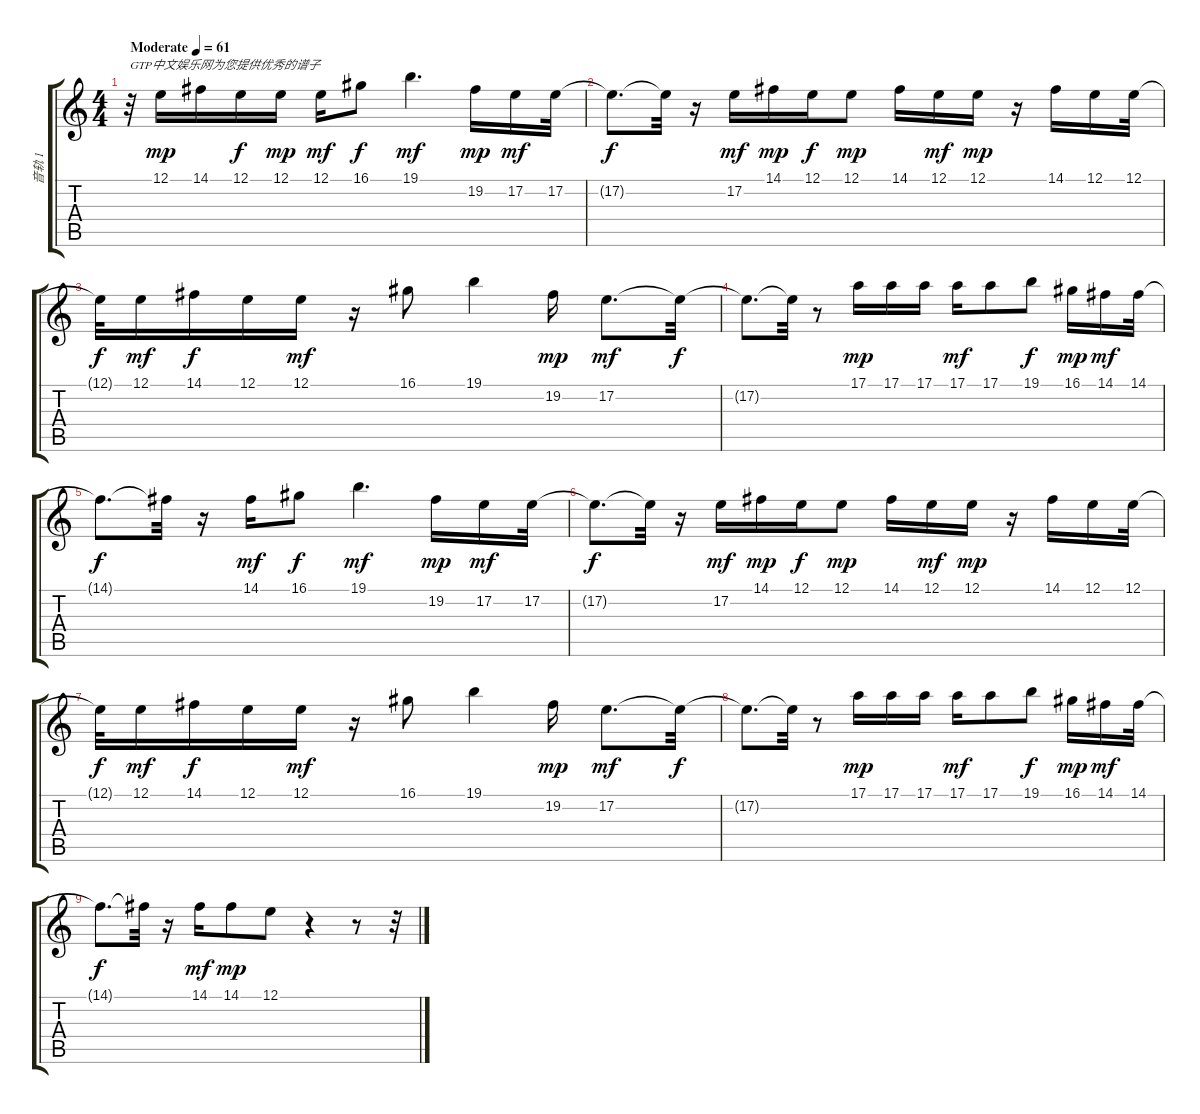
\track ("音轨 1" "音轨 1") {instrument fx5brightness}
\staff {score tabs}
\tuning (E4 B3 G3 D3 A2 E2) {hide}
\ts (4 4)
\tempo (61 "Moderate")
\clef g2
\ks c
r.32{txt "GTP中文娱乐网为您提供优秀的谱子" dy mp instrument fx5brightness} 12.1.16 14.1.16 12.1.16{dy f} 12.1.16{dy mp} 12.1.16{dy mf} 16.1.8{dy f} 19.1.4{d dy mf} 19.2.16{dy mp} 17.2.16{dy mf} 17.2.32 |
17.2{t}.8{d dy f} 17.2{t}.32 r.16 17.2.16{dy mf} 14.1.16{dy mp} 12.1.16{dy f} 12.1.8{dy mp} 14.1.16 12.1.16{dy mf} 12.1.16{dy mp} r.16 14.1.16 12.1.16 12.1.32 |
12.1{t}.32{dy f} 12.1.16{dy mf} 14.1.16{dy f} 12.1.16 12.1.16{dy mf} r.16 16.1.8 19.1.4 19.2.16{dy mp} 17.2.8{d dy mf} 17.2{t}.32{dy f} |
17.2{t}.8{d} 17.2{t}.32 r.8 17.1.16{dy mp} 17.1.16 17.1.16 17.1.16{dy mf} 17.1.8 19.1.8{dy f} 16.1.16{dy mp} 14.1.16{dy mf} 14.1.32 |
14.1{t}.8{d dy f} 14.1{t}.32 r.16 14.1.16{dy mf} 16.1.8{dy f} 19.1.4{d dy mf} 19.2.16{dy mp} 17.2.16{dy mf} 17.2.32 |
17.2{t}.8{d dy f} 17.2{t}.32 r.16 17.2.16{dy mf} 14.1.16{dy mp} 12.1.16{dy f} 12.1.8{dy mp} 14.1.16 12.1.16{dy mf} 12.1.16{dy mp} r.16 14.1.16 12.1.16 12.1.32 |
12.1{t}.32{dy f} 12.1.16{dy mf} 14.1.16{dy f} 12.1.16 12.1.16{dy mf} r.16 16.1.8 19.1.4 19.2.16{dy mp} 17.2.8{d dy mf} 17.2{t}.32{dy f} |
17.2{t}.8{d} 17.2{t}.32 r.8 17.1.16{dy mp} 17.1.16 17.1.16 17.1.16{dy mf} 17.1.8 19.1.8{dy f} 16.1.16{dy mp} 14.1.16{dy mf} 14.1.32 |
14.1{t}.8{d dy f} 14.1{t}.32 r.16 14.1.16{dy mf} 14.1.8{dy mp} 12.1.8 r.4 r.8 r.32
